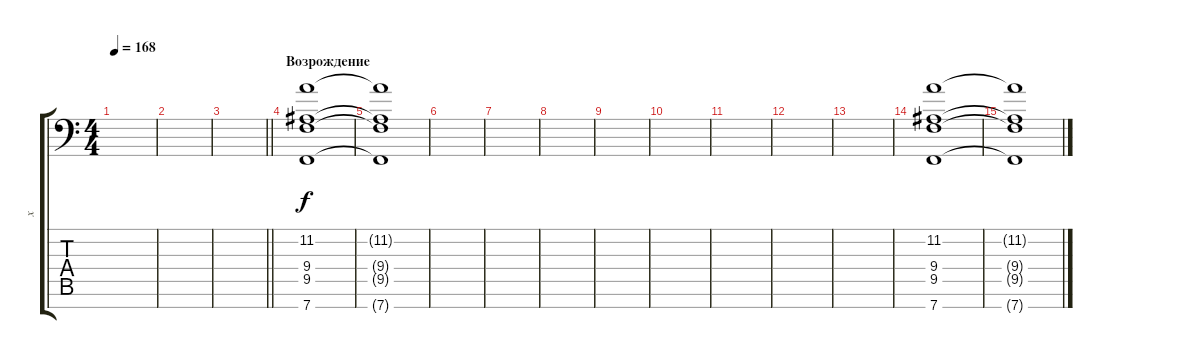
\track ("х" "х") {instrument tubularbells}
\staff {score tabs}
\tuning (Eb4 Bb3 Gb3 Db3 Ab2 Eb2 Bb1) {hide}
\ts (4 4)
\tempo 168
\clef f4
\ks c
|
|
\barLineRight lightlight
|
\section ("" "Возрождение")
(11.2 9.4 9.5 7.7).1 |
(11.2{t} 9.4{t} 9.5{t} 7.7{t}).1 |
|
|
|
|
|
|
|
|
(11.2 9.4 9.5 7.7).1 |
(11.2{t} 9.4{t} 9.5{t} 7.7{t}).1
